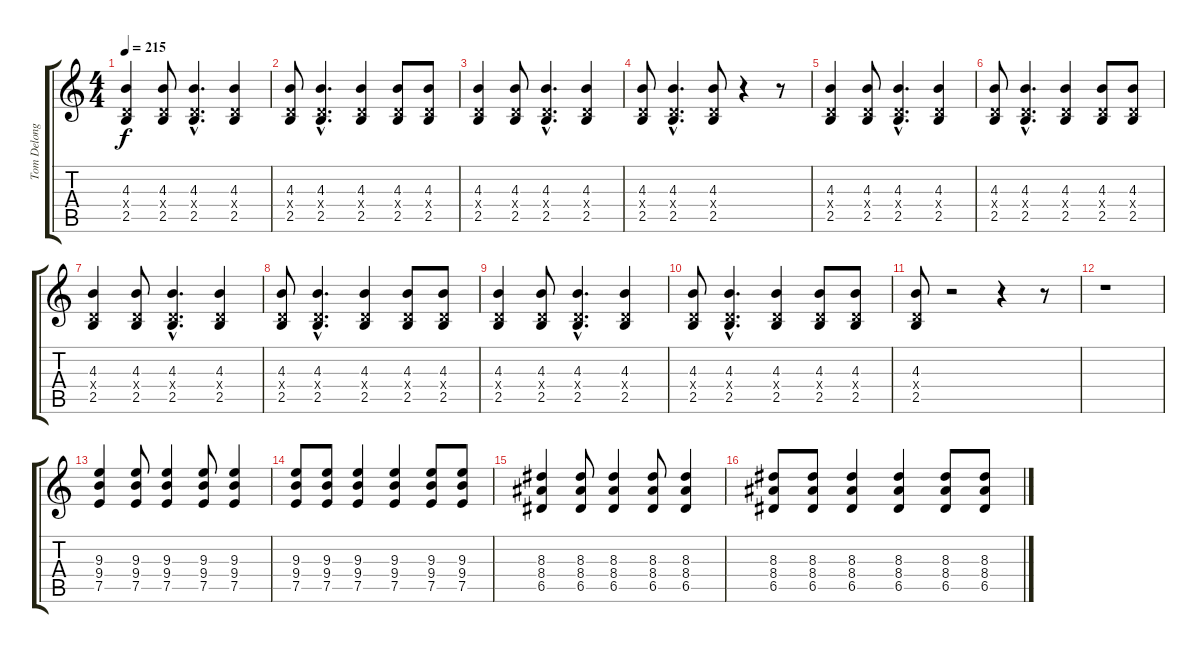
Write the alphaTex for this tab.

\track ("Tom Delonge (Guitar)" "Tom Delong") {instrument overdrivenguitar}
\staff {score tabs}
\tuning (E4 B3 G3 D3 A2 E2) {hide}
\ts (4 4)
\tempo 215
\clef g2
\ks c
(4.3 0.4{x} 2.5).4{dy f} (4.3 0.4{x} 2.5).8 (4.3{hac} 0.4{hac x} 2.5{hac}).4{d} (4.3 0.4{x} 2.5).4 |
(4.3 0.4{x} 2.5).8 (4.3{hac} 0.4{hac x} 2.5{hac}).4{d} (4.3 0.4{x} 2.5).4 (4.3 0.4{x} 2.5).8 (4.3 0.4{x} 2.5).8 |
(4.3 0.4{x} 2.5).4 (4.3 0.4{x} 2.5).8 (4.3{hac} 0.4{hac x} 2.5{hac}).4{d} (4.3 0.4{x} 2.5).4 |
(4.3 0.4{x} 2.5).8 (4.3{hac} 0.4{hac x} 2.5{hac}).4{d} (4.3 0.4{x} 2.5).8 r.4 r.8 |
(4.3 0.4{x} 2.5).4 (4.3 0.4{x} 2.5).8 (4.3{hac} 0.4{hac x} 2.5{hac}).4{d} (4.3 0.4{x} 2.5).4 |
(4.3 0.4{x} 2.5).8 (4.3{hac} 0.4{hac x} 2.5{hac}).4{d} (4.3 0.4{x} 2.5).4 (4.3 0.4{x} 2.5).8 (4.3 0.4{x} 2.5).8 |
(4.3 0.4{x} 2.5).4 (4.3 0.4{x} 2.5).8 (4.3{hac} 0.4{hac x} 2.5{hac}).4{d} (4.3 0.4{x} 2.5).4 |
(4.3 0.4{x} 2.5).8 (4.3{hac} 0.4{hac x} 2.5{hac}).4{d} (4.3 0.4{x} 2.5).4 (4.3 0.4{x} 2.5).8 (4.3 0.4{x} 2.5).8 |
(4.3 0.4{x} 2.5).4 (4.3 0.4{x} 2.5).8 (4.3{hac} 0.4{hac x} 2.5{hac}).4{d} (4.3 0.4{x} 2.5).4 |
(4.3 0.4{x} 2.5).8 (4.3{hac} 0.4{hac x} 2.5{hac}).4{d} (4.3 0.4{x} 2.5).4 (4.3 0.4{x} 2.5).8 (4.3 0.4{x} 2.5).8 |
(4.3 0.4{x} 2.5).8 r.2 r.4 r.8 |
r.1 |
(9.3 9.4 7.5).4 (9.3 9.4 7.5).8 (9.3 9.4 7.5).4 (9.3 9.4 7.5).8 (9.3 9.4 7.5).4 |
(9.3 9.4 7.5).8 (9.3 9.4 7.5).8 (9.3 9.4 7.5).4 (9.3 9.4 7.5).4 (9.3 9.4 7.5).8 (9.3 9.4 7.5).8 |
(8.3 8.4 6.5).4 (8.3 8.4 6.5).8 (8.3 8.4 6.5).4 (8.3 8.4 6.5).8 (8.3 8.4 6.5).4 |
(8.3 8.4 6.5).8 (8.3 8.4 6.5).8 (8.3 8.4 6.5).4 (8.3 8.4 6.5).4 (8.3 8.4 6.5).8 (8.3 8.4 6.5).8
